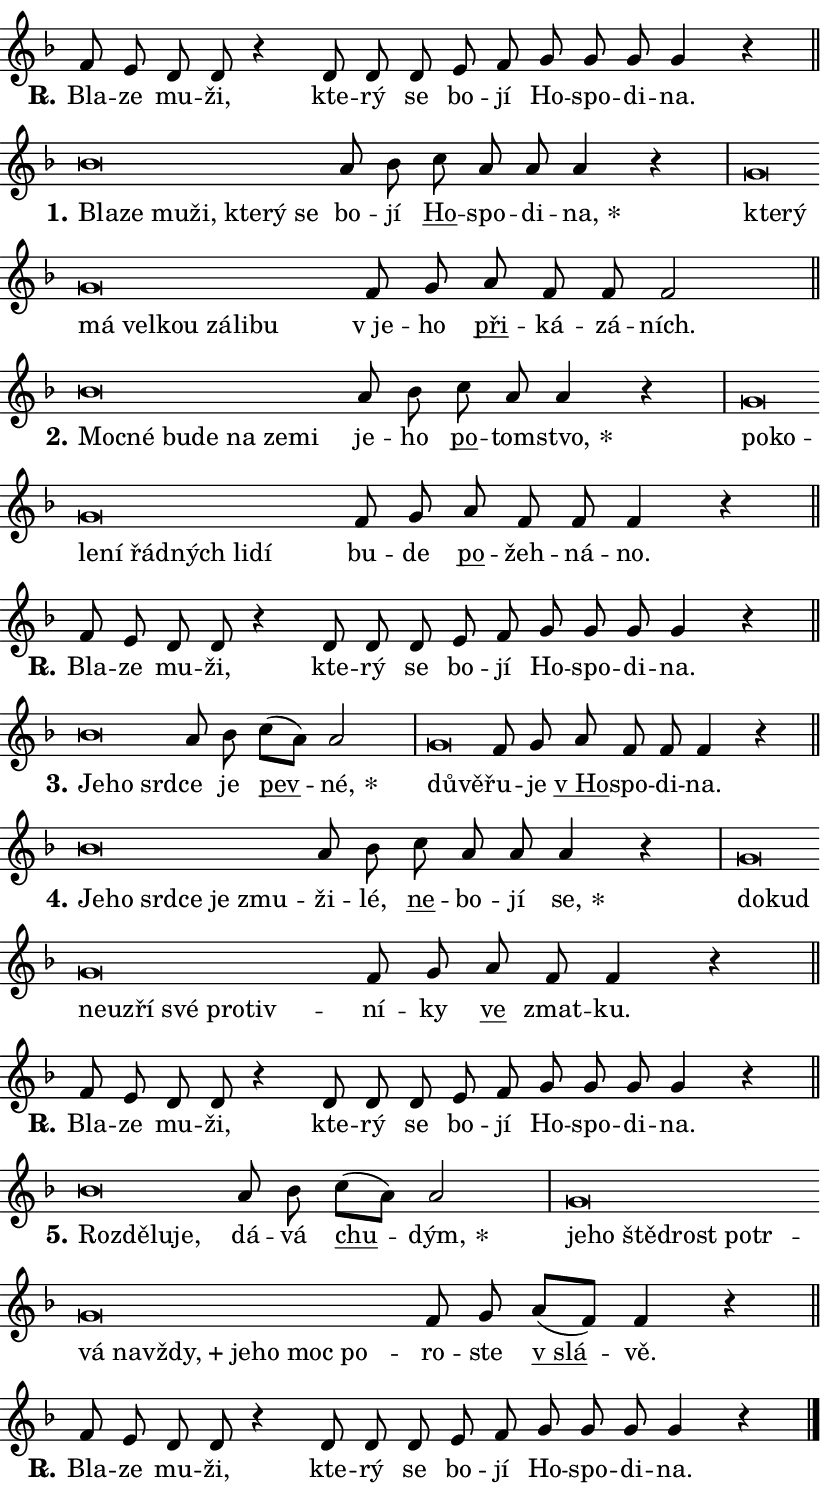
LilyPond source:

\version "2.24.0"
\header { tagline = "" }
\paper {
  indent = 0\cm
  top-margin = 0\cm
  right-margin = 0.13\cm % to fit lyric hyphens
  bottom-margin = 0\cm
  left-margin = 0\cm
  paper-width = 14\cm
  page-breaking = #ly:one-page-breaking
  system-system-spacing.basic-distance = #11
  score-system-spacing.basic-distance = #11
  ragged-last = ##f
}


%% Author: Thomas Morley
%% https://lists.gnu.org/archive/html/lilypond-user/2020-05/msg00002.html
#(define (line-position grob)
"Returns position of @var[grob} in current system:
   @code{'start}, if at first time-step
   @code{'end}, if at last time-step
   @code{'middle} otherwise
"
  (let* ((col (ly:item-get-column grob))
         (ln (ly:grob-object col 'left-neighbor))
         (rn (ly:grob-object col 'right-neighbor))
         (col-to-check-left (if (ly:grob? ln) ln col))
         (col-to-check-right (if (ly:grob? rn) rn col))
         (break-dir-left
           (and
             (ly:grob-property col-to-check-left 'non-musical #f)
             (ly:item-break-dir col-to-check-left)))
         (break-dir-right
           (and
             (ly:grob-property col-to-check-right 'non-musical #f)
             (ly:item-break-dir col-to-check-right))))
        (cond ((eqv? 1 break-dir-left) 'start)
              ((eqv? -1 break-dir-right) 'end)
              (else 'middle))))

#(define (tranparent-at-line-position vctor)
  (lambda (grob)
  "Relying on @code{line-position} select the relevant enry from @var{vctor}.
Used to determine transparency,"
    (case (line-position grob)
      ((end) (not (vector-ref vctor 0)))
      ((middle) (not (vector-ref vctor 1)))
      ((start) (not (vector-ref vctor 2))))))

noteHeadBreakVisibility =
#(define-music-function (break-visibility)(vector?)
"Makes @code{NoteHead}s transparent relying on @var{break-visibility}"
#{
  \override NoteHead.transparent =
    #(tranparent-at-line-position break-visibility)
#})

#(define delete-ledgers-for-transparent-note-heads
  (lambda (grob)
    "Reads whether a @code{NoteHead} is transparent.
If so this @code{NoteHead} is removed from @code{'note-heads} from
@var{grob}, which is supposed to be @code{LedgerLineSpanner}.
As a result ledgers are not printed for this @code{NoteHead}"
    (let* ((nhds-array (ly:grob-object grob 'note-heads))
           (nhds-list
             (if (ly:grob-array? nhds-array)
                 (ly:grob-array->list nhds-array)
                 '()))
           ;; Relies on the transparent-property being done before
           ;; Staff.LedgerLineSpanner.after-line-breaking is executed.
           ;; This is fragile ...
           (to-keep
             (remove
               (lambda (nhd)
                 (ly:grob-property nhd 'transparent #f))
               nhds-list)))
      ;; TODO find a better method to iterate over grob-arrays, similiar
      ;; to filter/remove etc for lists
      ;; For now rebuilt from scratch
      (set! (ly:grob-object grob 'note-heads)  '())
      (for-each
        (lambda (nhd)
          (ly:pointer-group-interface::add-grob grob 'note-heads nhd))
        to-keep))))

squashNotes = {
  \override NoteHead.X-extent = #'(-0.2 . 0.2)
  \override NoteHead.Y-extent = #'(-0.75 . 0)
  \override NoteHead.stencil =
    #(lambda (grob)
       (let ((pos (ly:grob-property grob 'staff-position)))
         (begin
           (if (< pos -7) (display "ERROR: Lower brevis then expected\n") (display ""))
           (if (<= pos -6) ly:text-interface::print ly:note-head::print))))
}
unSquashNotes = {
  \revert NoteHead.X-extent
  \revert NoteHead.Y-extent
  \revert NoteHead.stencil
}

hideNotes = \noteHeadBreakVisibility #begin-of-line-visible
unHideNotes = \noteHeadBreakVisibility #all-visible

% work-around for resetting accidentals
% https://lilypond.org/doc/v2.23/Documentation/notation/displaying-rhythms#unmetered-music
cadenzaMeasure = {
  \cadenzaOff
  \partial 1024 s1024
  \cadenzaOn
}

#(define-markup-command (accent layout props text) (markup?)
  "Underline accented syllable"
  (interpret-markup layout props
    #{\markup \override #'(offset . 4.3) \underline { #text }#}))

responsum = \markup \concat {
  "R" \hspace #-1.05 \path #0.1 #'((moveto 0 0.07) (lineto 0.9 0.8)) \hspace #0.05 "."
}

spaceSize = #0.6828661417322834 % exact space size for TeX Gyre Schola

\layout {
  \context {
    \Staff
    \remove "Time_signature_engraver"
    \override LedgerLineSpanner.after-line-breaking = #delete-ledgers-for-transparent-note-heads
  }
  \context {
    \Lyrics {
      \override LyricSpace.minimum-distance = \spaceSize
      \override LyricText.font-name = #"TeX Gyre Schola"
      \override LyricText.font-size = 1
      \override StanzaNumber.font-name = #"TeX Gyre Schola Bold"
      \override StanzaNumber.font-size = 1
    }
  }
  \context {
    \Score 
    \override NoteHead.text =
      #(lambda (grob) 
        (let ((pos (ly:grob-property grob 'staff-position)))
          #{\markup {
            \combine
              \halign #-0.55 \raise #(if (= pos -6) 0 0.5) \override #'(thickness . 2) \draw-line #'(3.2 . 0)
              \musicglyph "noteheads.sM1"
          }#}))
  }
}

% magnetic-lyrics.ily
%
%   written by
%     Jean Abou Samra <jean@abou-samra.fr>
%     Werner Lemberg <wl@gnu.org>
%
%   adapted by
%     Jiri Hon <jiri.hon@gmail.com>
%
% Version 2022-Apr-15

% https://www.mail-archive.com/lilypond-user@gnu.org/msg149350.html

#(define (Left_hyphen_pointer_engraver context)
   "Collect syllable-hyphen-syllable occurrences in lyrics and store
them in properties.  This engraver only looks to the left.  For
example, if the lyrics input is @code{foo -- bar}, it does the
following.

@itemize @bullet
@item
Set the @code{text} property of the @code{LyricHyphen} grob between
@q{foo} and @q{bar} to @code{foo}.

@item
Set the @code{left-hyphen} property of the @code{LyricText} grob with
text @q{foo} to the @code{LyricHyphen} grob between @q{foo} and
@q{bar}.
@end itemize

Use this auxiliary engraver in combination with the
@code{lyric-@/text::@/apply-@/magnetic-@/offset!} hook."
   (let ((hyphen #f)
         (text #f))
     (make-engraver
      (acknowledgers
       ((lyric-syllable-interface engraver grob source-engraver)
        (set! text grob)))
      (end-acknowledgers
       ((lyric-hyphen-interface engraver grob source-engraver)
        ;(when (not (grob::has-interface grob 'lyric-space-interface))
          (set! hyphen grob)));)
      ((stop-translation-timestep engraver)
       (when (and text hyphen)
         (ly:grob-set-object! text 'left-hyphen hyphen))
       (set! text #f)
       (set! hyphen #f)))))

#(define (lyric-text::apply-magnetic-offset! grob)
   "If the space between two syllables is less than the value in
property @code{LyricText@/.details@/.squash-threshold}, move the right
syllable to the left so that it gets concatenated with the left
syllable.

Use this function as a hook for
@code{LyricText@/.after-@/line-@/breaking} if the
@code{Left_@/hyphen_@/pointer_@/engraver} is active."
   (let ((hyphen (ly:grob-object grob 'left-hyphen #f)))
     (when hyphen
       (let ((left-text (ly:spanner-bound hyphen LEFT)))
         (when (grob::has-interface left-text 'lyric-syllable-interface)
           (let* ((common (ly:grob-common-refpoint grob left-text X))
                  (this-x-ext (ly:grob-extent grob common X))
                  (left-x-ext
                   (begin
                     ;; Trigger magnetism for left-text.
                     (ly:grob-property left-text 'after-line-breaking)
                     (ly:grob-extent left-text common X)))
                  ;; `delta` is the gap width between two syllables.
                  (delta (- (interval-start this-x-ext)
                            (interval-end left-x-ext)))
                  (details (ly:grob-property grob 'details))
                  (threshold (assoc-get 'squash-threshold details 0.2)))
             (when (< delta threshold)
               (let* (;; We have to manipulate the input text so that
                      ;; ligatures crossing syllable boundaries are not
                      ;; disabled.  For languages based on the Latin
                      ;; script this is essentially a beautification.
                      ;; However, for non-Western scripts it can be a
                      ;; necessity.
                      (lt (ly:grob-property left-text 'text))
                      (rt (ly:grob-property grob 'text))
                      (is-space (grob::has-interface hyphen 'lyric-space-interface))
                      (space (if is-space " " ""))
                      (extra-delta (if is-space spaceSize 0))
                      ;; Append new syllable.
                      (ltrt-space (if (and (string? lt) (string? rt))
                                (string-append lt space rt)
                                (make-concat-markup (list lt space rt))))
                      ;; Right-align `ltrt` to the right side.
                      (ltrt-space-markup (grob-interpret-markup
                               grob
                               (make-translate-markup
                                (cons (interval-length this-x-ext) 0)
                                (make-right-align-markup ltrt-space)))))
                 (begin
                   ;; Don't print `left-text`.
                   (ly:grob-set-property! left-text 'stencil #f)
                   ;; Set text and stencil (which holds all collected
                   ;; syllables so far) and shift it to the left.
                   (ly:grob-set-property! grob 'text ltrt-space)
                   (ly:grob-set-property! grob 'stencil ltrt-space-markup)
                   (ly:grob-translate-axis! grob (- (- delta extra-delta)) X))))))))))


#(define (lyric-hyphen::displace-bounds-first grob)
   ;; Make very sure this callback isn't triggered too early.
   (let ((left (ly:spanner-bound grob LEFT))
         (right (ly:spanner-bound grob RIGHT)))
     (ly:grob-property left 'after-line-breaking)
     (ly:grob-property right 'after-line-breaking)
     (ly:lyric-hyphen::print grob)))

squashThreshold = #0.4

\layout {
  \context {
    \Lyrics
    \consists #Left_hyphen_pointer_engraver
    \override LyricText.after-line-breaking =
      #lyric-text::apply-magnetic-offset!
    \override LyricHyphen.stencil = #lyric-hyphen::displace-bounds-first
    \override LyricText.details.squash-threshold = \squashThreshold
    \override LyricHyphen.minimum-distance = 0
    \override LyricHyphen.minimum-length = \squashThreshold
  }
}

squashText = \override LyricText.details.squash-threshold = 9999
unSquashText = \override LyricText.details.squash-threshold = \squashThreshold

leftText = \override LyricText.self-alignment-X = #LEFT
unLeftText = \revert LyricText.self-alignment-X

starOffset = #(lambda (grob) 
                (let ((x_offset (ly:self-alignment-interface::aligned-on-x-parent grob)))
                  (if (= x_offset 0) 0 (+ x_offset 1.2))))

star = #(define-music-function (syllable)(string?)
"Append star separator at the end of a syllable"
#{
  \once \override LyricText.X-offset = #starOffset
  \lyricmode { \markup {
    #syllable
    \override #'((font-name . "TeX Gyre Schola Bold")) \hspace #0.2 \lower #0.65 \larger "*"
  } }
#})

starAccent = #(define-music-function (syllable)(string?)
"Append star separator at the end of a syllable and make accent"
#{
  \once \override LyricText.X-offset = #starOffset
  \lyricmode { \markup {
    \accent #syllable
    \override #'((font-name . "TeX Gyre Schola Bold")) \hspace #0.2 \lower #0.65 \larger "*"
  } }
#})

breath = #(define-music-function (syllable)(string?)
"Append breathing indicator at the end of a syllable"
#{
  \lyricmode { \markup { #syllable "+" } }
#})

optionalBreath = #(define-music-function (syllable)(string?)
"Append optional breathing indicator at the end of a syllable"
#{
  \lyricmode { \markup { #syllable "(+)" } }
#})


\score {
    <<
        \new Voice = "melody" { \cadenzaOn \key f \major \relative { f'8 e d d r4 \bar "" d8 d d \bar "" e f \bar "" g g g g4 r \cadenzaMeasure \bar "||" \break } }
        \new Lyrics \lyricsto "melody" { \lyricmode { \set stanza = \responsum
Bla -- ze mu -- ži, kte -- rý se bo -- jí Ho -- spo -- di -- na. } }
    >>
    \layout {}
}

\score {
    <<
        \new Voice = "melody" { \cadenzaOn \key f \major \relative { \squashNotes bes'\breve*1/16 \hideNotes \breve*1/16 \bar "" \breve*1/16 \bar "" \breve*1/16 \bar "" \breve*1/16 \bar "" \breve*1/16 \breve*1/16 \bar "" \unHideNotes \unSquashNotes a8 bes \bar "" c a a a4 r \cadenzaMeasure \bar "|" \squashNotes g\breve*1/16 \hideNotes \breve*1/16 \bar "" \breve*1/16 \bar "" \breve*1/16 \bar "" \breve*1/16 \bar "" \breve*1/16 \bar "" \breve*1/16 \breve*1/16 \bar "" \unHideNotes \unSquashNotes f8 g \bar "" a f f f2 \cadenzaMeasure \bar "||" \break } }
        \new Lyrics \lyricsto "melody" { \lyricmode { \set stanza = "1."
\leftText Bla -- \squashText ze mu -- ži, kte -- rý se \unLeftText \unSquashText bo -- jí \markup \accent Ho -- spo -- di -- \star na, \leftText kte -- \squashText rý má vel -- kou zá -- li -- bu \unLeftText \unSquashText "v je" -- ho \markup \accent při -- ká -- zá -- ních. } }
    >>
    \layout {}
}

\score {
    <<
        \new Voice = "melody" { \cadenzaOn \key f \major \relative { \squashNotes bes'\breve*1/16 \hideNotes \breve*1/16 \bar "" \breve*1/16 \bar "" \breve*1/16 \bar "" \breve*1/16 \bar "" \breve*1/16 \breve*1/16 \bar "" \unHideNotes \unSquashNotes a8 bes \bar "" c a a4 r \cadenzaMeasure \bar "|" \squashNotes g\breve*1/16 \hideNotes \breve*1/16 \bar "" \breve*1/16 \bar "" \breve*1/16 \bar "" \breve*1/16 \bar "" \breve*1/16 \bar "" \breve*1/16 \breve*1/16 \bar "" \unHideNotes \unSquashNotes f8 g \bar "" a f f f4 r \cadenzaMeasure \bar "||" \break } }
        \new Lyrics \lyricsto "melody" { \lyricmode { \set stanza = "2."
\leftText Moc -- \squashText né bu -- de na ze -- mi \unLeftText \unSquashText je -- ho \markup \accent po -- tom -- \star stvo, \leftText po -- \squashText ko -- le -- ní řád -- ných li -- dí \unLeftText \unSquashText bu -- de \markup \accent po -- žeh -- ná -- no. } }
    >>
    \layout {}
}

\score {
    <<
        \new Voice = "melody" { \cadenzaOn \key f \major \relative { f'8 e d d r4 \bar "" d8 d d \bar "" e f \bar "" g g g g4 r \cadenzaMeasure \bar "||" \break } }
        \new Lyrics \lyricsto "melody" { \lyricmode { \set stanza = \responsum
Bla -- ze mu -- ži, kte -- rý se bo -- jí Ho -- spo -- di -- na. } }
    >>
    \layout {}
}

\score {
    <<
        \new Voice = "melody" { \cadenzaOn \key f \major \relative { \squashNotes bes'\breve*1/16 \hideNotes \breve*1/16 \breve*1/16 \bar "" \unHideNotes \unSquashNotes a8 bes \bar "" c[( a)] a2 \cadenzaMeasure \bar "|" \squashNotes g\breve*1/16 \hideNotes \breve*1/16 \bar "" \unHideNotes \unSquashNotes f8 g \bar "" a f f f4 r \cadenzaMeasure \bar "||" \break } }
        \new Lyrics \lyricsto "melody" { \lyricmode { \set stanza = "3."
\leftText Je -- \squashText ho srd -- \unLeftText \unSquashText ce je \markup \accent pev -- \star né, \leftText dů -- \squashText vě -- \unLeftText \unSquashText řu -- je \markup \accent "v Ho" -- spo -- di -- na. } }
    >>
    \layout {}
}

\score {
    <<
        \new Voice = "melody" { \cadenzaOn \key f \major \relative { \squashNotes bes'\breve*1/16 \hideNotes \breve*1/16 \bar "" \breve*1/16 \bar "" \breve*1/16 \bar "" \breve*1/16 \breve*1/16 \bar "" \unHideNotes \unSquashNotes a8 bes \bar "" c a a a4 r \cadenzaMeasure \bar "|" \squashNotes g\breve*1/16 \hideNotes \breve*1/16 \bar "" \breve*1/16 \bar "" \breve*1/16 \bar "" \breve*1/16 \bar "" \breve*1/16 \bar "" \breve*1/16 \breve*1/16 \bar "" \unHideNotes \unSquashNotes f8 g \bar "" a f f4 r \cadenzaMeasure \bar "||" \break } }
        \new Lyrics \lyricsto "melody" { \lyricmode { \set stanza = "4."
\leftText Je -- \squashText ho srd -- ce je zmu -- \unLeftText \unSquashText ži -- lé, \markup \accent ne -- bo -- jí \star se, \leftText do -- \squashText kud ne -- u -- zří své pro -- tiv -- \unLeftText \unSquashText ní -- ky \markup \accent ve zmat -- ku. } }
    >>
    \layout {}
}

\score {
    <<
        \new Voice = "melody" { \cadenzaOn \key f \major \relative { f'8 e d d r4 \bar "" d8 d d \bar "" e f \bar "" g g g g4 r \cadenzaMeasure \bar "||" \break } }
        \new Lyrics \lyricsto "melody" { \lyricmode { \set stanza = \responsum
Bla -- ze mu -- ži, kte -- rý se bo -- jí Ho -- spo -- di -- na. } }
    >>
    \layout {}
}

\score {
    <<
        \new Voice = "melody" { \cadenzaOn \key f \major \relative { \squashNotes bes'\breve*1/16 \hideNotes \breve*1/16 \bar "" \breve*1/16 \breve*1/16 \bar "" \unHideNotes \unSquashNotes a8 bes \bar "" c[( a)] a2 \cadenzaMeasure \bar "|" \squashNotes g\breve*1/16 \hideNotes \breve*1/16 \bar "" \breve*1/16 \bar "" \breve*1/16 \bar "" \breve*1/16 \bar "" \breve*1/16 \bar "" \breve*1/16 \bar "" \breve*1/16 \bar "" \breve*1/16 \bar "" \breve*1/16 \bar "" \breve*1/16 \bar "" \breve*1/16 \breve*1/16 \bar "" \unHideNotes \unSquashNotes f8 g \bar "" a[( f)] f4 r \cadenzaMeasure \bar "||" \break } }
        \new Lyrics \lyricsto "melody" { \lyricmode { \set stanza = "5."
\leftText Roz -- \squashText dě -- lu -- je, \unLeftText \unSquashText dá -- vá \markup \accent chu -- \star dým, \leftText je -- \squashText ho ště -- drost po -- tr -- vá na -- \breath "vždy," je -- ho moc po -- \unLeftText \unSquashText ro -- ste \markup \accent "v slá" -- vě. } }
    >>
    \layout {}
}

\score {
    <<
        \new Voice = "melody" { \cadenzaOn \key f \major \relative { f'8 e d d r4 \bar "" d8 d d \bar "" e f \bar "" g g g g4 r \cadenzaMeasure \bar "||" \break } \bar "|." }
        \new Lyrics \lyricsto "melody" { \lyricmode { \set stanza = \responsum
Bla -- ze mu -- ži, kte -- rý se bo -- jí Ho -- spo -- di -- na. } }
    >>
    \layout {}
}
